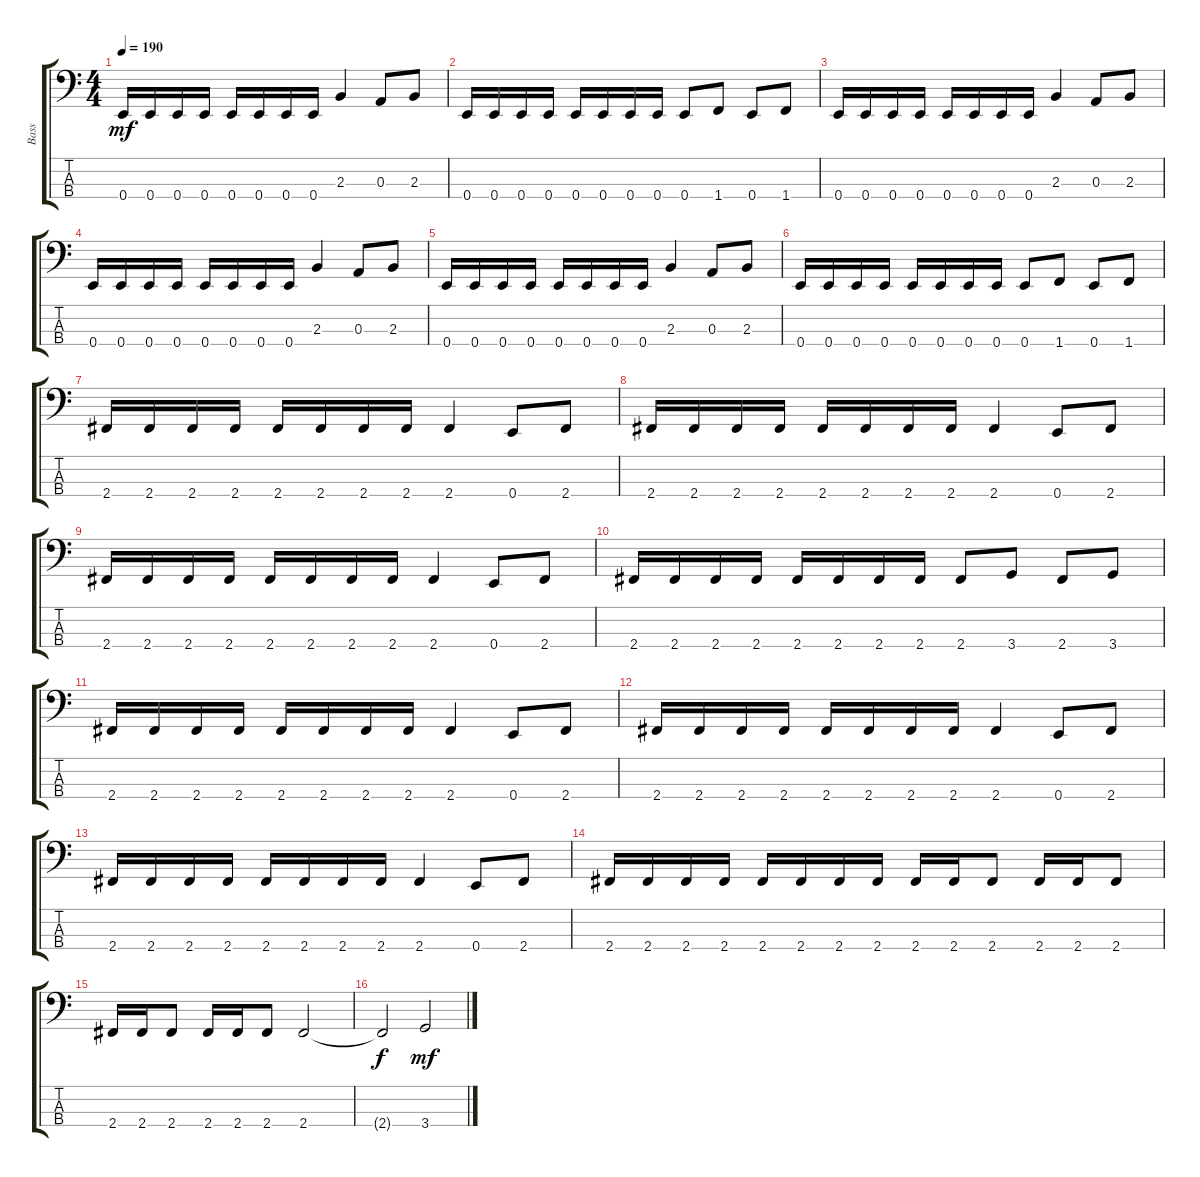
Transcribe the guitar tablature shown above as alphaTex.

\track ("Bass" "Bass") {instrument electricbasspick}
\staff {score tabs}
\tuning (G2 D2 A1 E1) {hide}
\ts (4 4)
\tempo 190
\clef f4
\ks c
0.4.16{dy mf} 0.4.16 0.4.16 0.4.16 0.4.16 0.4.16 0.4.16 0.4.16 2.3.4 0.3.8 2.3.8 |
0.4.16 0.4.16 0.4.16 0.4.16 0.4.16 0.4.16 0.4.16 0.4.16 0.4.8 1.4.8 0.4.8 1.4.8 |
0.4.16 0.4.16 0.4.16 0.4.16 0.4.16 0.4.16 0.4.16 0.4.16 2.3.4 0.3.8 2.3.8 |
0.4.16 0.4.16 0.4.16 0.4.16 0.4.16 0.4.16 0.4.16 0.4.16 2.3.4 0.3.8 2.3.8 |
0.4.16 0.4.16 0.4.16 0.4.16 0.4.16 0.4.16 0.4.16 0.4.16 2.3.4 0.3.8 2.3.8 |
0.4.16 0.4.16 0.4.16 0.4.16 0.4.16 0.4.16 0.4.16 0.4.16 0.4.8 1.4.8 0.4.8 1.4.8 |
2.4.16 2.4.16 2.4.16 2.4.16 2.4.16 2.4.16 2.4.16 2.4.16 2.4.4 0.4.8 2.4.8 |
2.4.16 2.4.16 2.4.16 2.4.16 2.4.16 2.4.16 2.4.16 2.4.16 2.4.4 0.4.8 2.4.8 |
2.4.16 2.4.16 2.4.16 2.4.16 2.4.16 2.4.16 2.4.16 2.4.16 2.4.4 0.4.8 2.4.8 |
2.4.16 2.4.16 2.4.16 2.4.16 2.4.16 2.4.16 2.4.16 2.4.16 2.4.8 3.4.8 2.4.8 3.4.8 |
2.4.16 2.4.16 2.4.16 2.4.16 2.4.16 2.4.16 2.4.16 2.4.16 2.4.4 0.4.8 2.4.8 |
2.4.16 2.4.16 2.4.16 2.4.16 2.4.16 2.4.16 2.4.16 2.4.16 2.4.4 0.4.8 2.4.8 |
2.4.16 2.4.16 2.4.16 2.4.16 2.4.16 2.4.16 2.4.16 2.4.16 2.4.4 0.4.8 2.4.8 |
2.4.16 2.4.16 2.4.16 2.4.16 2.4.16 2.4.16 2.4.16 2.4.16 2.4.16 2.4.16 2.4.8 2.4.16 2.4.16 2.4.8 |
2.4.16 2.4.16 2.4.8 2.4.16 2.4.16 2.4.8 2.4.2 |
2.4{t}.2{dy f} 3.4.2{dy mf}
